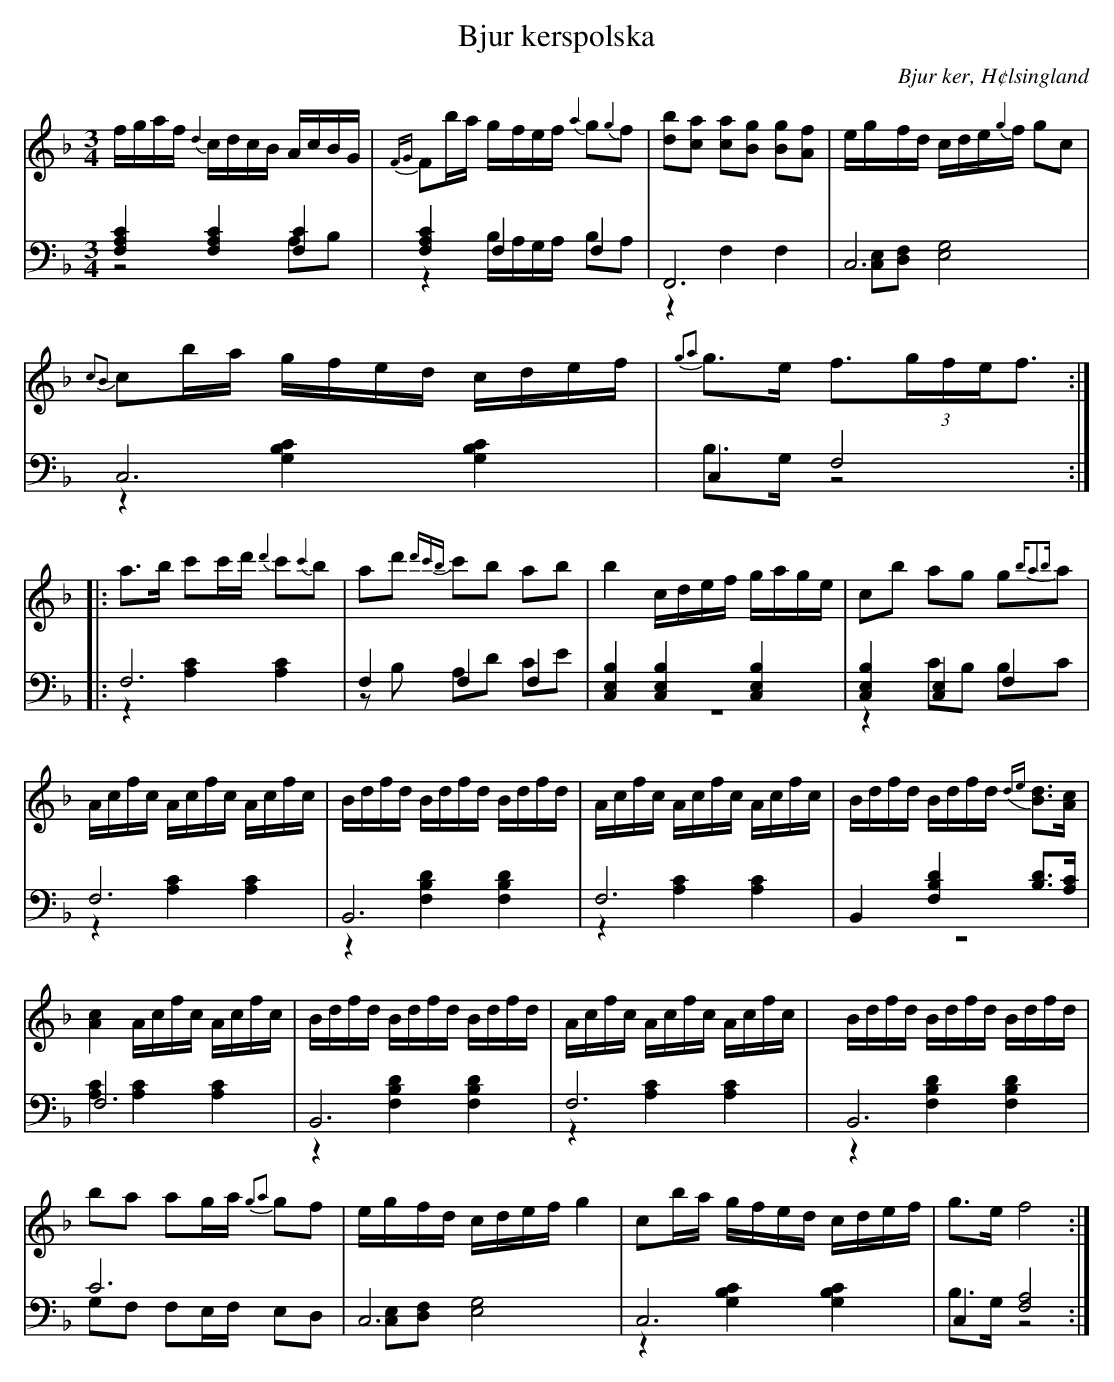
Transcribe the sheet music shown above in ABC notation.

X:1
T: Bjur kerspolska
O: Bjur ker, H¢lsingland
M: 3/4
L: 1/16
K: F
V:1
V:2
V:3 merge
V:1
fgaf {d2}cdcB AcBG|{FG}F2ba gfef {a2}g2{g2}f2|[d2b2][c2a2] [c2a2][B2g2] [B2g2][A2f2] |egfd cde{g2}f g2c2|
{c2B2}c2ba gfed cdef|{g2a2}g2>e2 f3(3gfef3:|
|:a2>b2 c'2c'd' {d'2}c'2{c'2}b2|a2d'2 {d'c'b}c'2b2 a2b2|b4 cdef gage|c2b2 a2g2 g2{ba2b}a2|
Acfc Acfc Acfc|Bdfd Bdfd Bdfd|Acfc Acfc Acfc|Bdfd Bdfd {de}[B2d2]>[A2c2]|
[A4c4] Acfc Acfc|Bdfd Bdfd Bdfd|Acfc Acfc Acfc|Bdfd Bdfd Bdfd|
b2a2 a2ga {g2a2}g2f2|egfd cdef g4|c2ba gfed cdef|g2>e2 f8:|
V:2 clef=bass
[F,4A,4C4] [F,4A,4C4] [F,4C4]|[F,4A,4C4] F,4 F,4|F,,12|C,12|
C,12|C,4 F,8:|
|:F,12|F,4 F,4 F,4|[C,4E,4B,4] [C,4E,4B,4] [C,4E,4B,4]|[C,4E,4B,4] [C,4E,4] F,4|
F,12|B,,12|F,12|B,,4 [F,4B,4D4] [B,2D2]>[A,2C2]|
F,12|B,,12|F,12|B,,12|
C12|C,12|C,12|C,4 [F,8A,8]:|
V:3 clef=bass
z8 A,2B,2|z4 B,A,G,A, B,2A,2|z4 F,4 F,4|[C,2E,2][D,2F,2] [E,8G,8]|
z4 [G,4B,4C4] [G,4B,4C4]|B,2>G,2 z8:|
|:z4 [A,4C4] [A,4C4]|z2B,2 A,2D2 C2E2|z12|z4 C2B,2 B,2C2|
z4 [A,4C4] [A,4C4]|z4 [F,4B,4D4] [F,4B,4D4]|z4 [A,4C4] [A,4C4]|z12|
[A,4C4] [A,4C4] [A,4C4]|z4 [F,4B,4D4] [F,4B,4D4]|z4 [A,4C4] [A,4C4]|
|z4 [F,4B,4D4] [F,4B,4D4]|G,2F,2 F,2E,F, E,2D,2|[C,2E,2][D,2F,2] [E,8G,8]|z4 [G,4B,4C4] [G,4B,4C4]|B,2>G,2 z8:|
